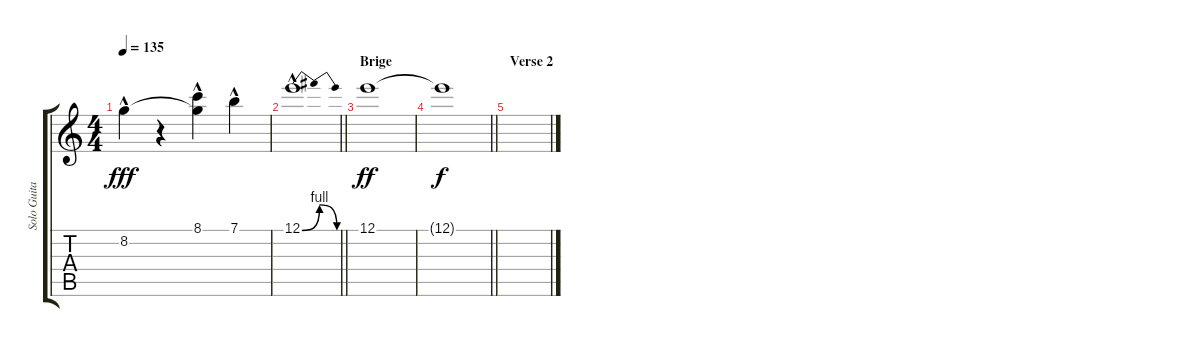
\track ("Solo Guitar" "Solo Guita") {instrument overdrivenguitar}
\staff {score tabs}
\tuning (E4 B3 G3 D3 A2 E2) {hide}
\ts (4 4)
\tempo 135
\clef g2
\ks c
8.2{hac}.4{dy fff} r.4 (8.1{hac} 8.2{t}).4 7.1{hac}.4 |
\barLineRight lightlight
12.1{be (bendrelease 0 0 10 4 45 4 60 0) hac}.1 |
\section ("" "Brige")
12.1.1{dy ff} |
\barLineRight lightlight
12.1{t}.1{dy f} |
\section ("" "Verse 2")
